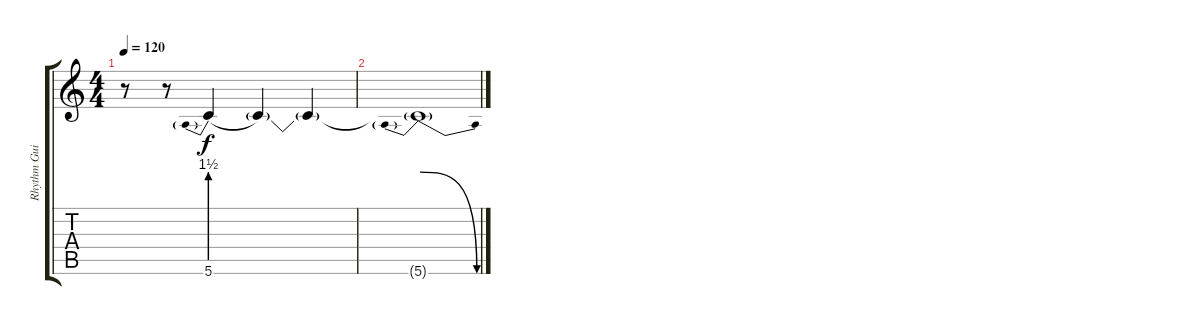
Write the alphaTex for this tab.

\track ("Rhythm Guitar 1" "Rhythm Gui") {instrument overdrivenguitar}
\staff {score tabs}
\tuning (E4 B3 G3 D3 A2 E2) {hide}
\ts (4 4)
\tempo 120
\clef g2
\ks c
r.8{dy fff} r.8 5.6{be (prebend 0 6 60 6)}.4{dy f} 5.6{t}.4 5.6{t}.4 |
5.6{be (prebendrelease 0 6 60 0) t}.1
